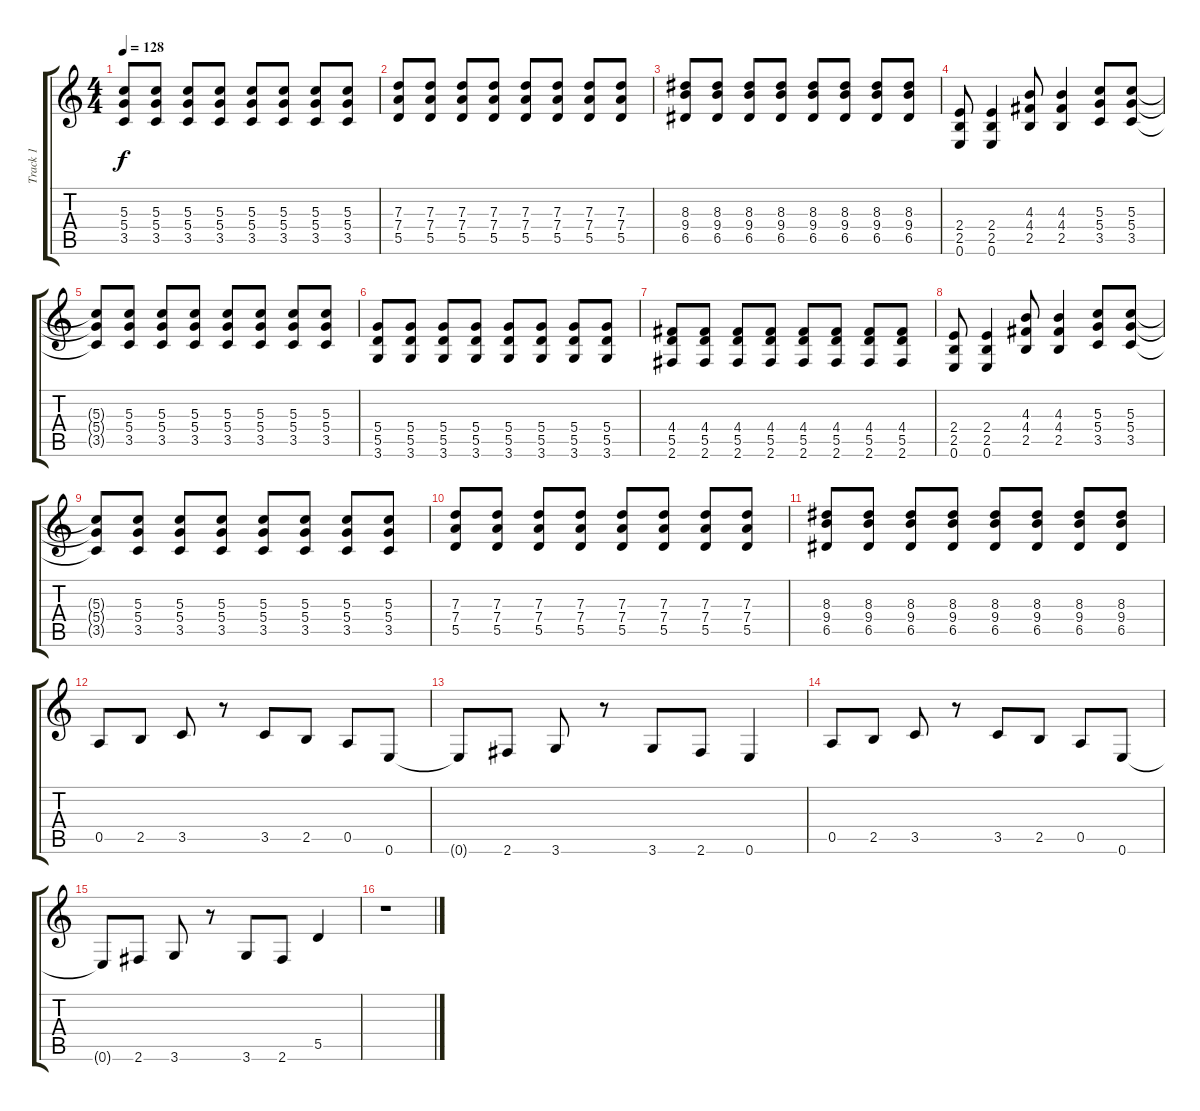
\track ("Track 1" "Track 1") {instrument distortionguitar}
\staff {score tabs}
\tuning (E4 B3 G3 D3 A2 E2) {hide}
\ts (4 4)
\tempo 128
\clef g2
\ks c
(5.3{t} 5.4{t} 3.5{t}).8{dy f} (5.3 5.4 3.5).8 (5.3 5.4 3.5).8 (5.3 5.4 3.5).8 (5.3 5.4 3.5).8 (5.3 5.4 3.5).8 (5.3 5.4 3.5).8 (5.3 5.4 3.5).8 |
(7.3 7.4 5.5).8 (7.3 7.4 5.5).8 (7.3 7.4 5.5).8 (7.3 7.4 5.5).8 (7.3 7.4 5.5).8 (7.3 7.4 5.5).8 (7.3 7.4 5.5).8 (7.3 7.4 5.5).8 |
(8.3 9.4 6.5).8 (8.3 9.4 6.5).8 (8.3 9.4 6.5).8 (8.3 9.4 6.5).8 (8.3 9.4 6.5).8 (8.3 9.4 6.5).8 (8.3 9.4 6.5).8 (8.3 9.4 6.5).8 |
(2.4 2.5 0.6).8 (2.4 2.5 0.6).4 (4.3 4.4 2.5).8 (4.3 4.4 2.5).4 (5.3 5.4 3.5).8 (5.3 5.4 3.5).8 |
(5.3{t} 5.4{t} 3.5{t}).8 (5.3 5.4 3.5).8 (5.3 5.4 3.5).8 (5.3 5.4 3.5).8 (5.3 5.4 3.5).8 (5.3 5.4 3.5).8 (5.3 5.4 3.5).8 (5.3 5.4 3.5).8 |
(5.4 5.5 3.6).8 (5.4 5.5 3.6).8 (5.4 5.5 3.6).8 (5.4 5.5 3.6).8 (5.4 5.5 3.6).8 (5.4 5.5 3.6).8 (5.4 5.5 3.6).8 (5.4 5.5 3.6).8 |
(4.4 5.5 2.6).8 (4.4 5.5 2.6).8 (4.4 5.5 2.6).8 (4.4 5.5 2.6).8 (4.4 5.5 2.6).8 (4.4 5.5 2.6).8 (4.4 5.5 2.6).8 (4.4 5.5 2.6).8 |
(2.4 2.5 0.6).8 (2.4 2.5 0.6).4 (4.3 4.4 2.5).8 (4.3 4.4 2.5).4 (5.3 5.4 3.5).8 (5.3 5.4 3.5).8 |
(5.3{t} 5.4{t} 3.5{t}).8 (5.3 5.4 3.5).8 (5.3 5.4 3.5).8 (5.3 5.4 3.5).8 (5.3 5.4 3.5).8 (5.3 5.4 3.5).8 (5.3 5.4 3.5).8 (5.3 5.4 3.5).8 |
(7.3 7.4 5.5).8 (7.3 7.4 5.5).8 (7.3 7.4 5.5).8 (7.3 7.4 5.5).8 (7.3 7.4 5.5).8 (7.3 7.4 5.5).8 (7.3 7.4 5.5).8 (7.3 7.4 5.5).8 |
(8.3 9.4 6.5).8 (8.3 9.4 6.5).8 (8.3 9.4 6.5).8 (8.3 9.4 6.5).8 (8.3 9.4 6.5).8 (8.3 9.4 6.5).8 (8.3 9.4 6.5).8 (8.3 9.4 6.5).8 |
0.5.8 2.5.8 3.5.8 r.8 3.5.8 2.5.8 0.5.8 0.6.8 |
0.6{t}.8 2.6.8 3.6.8 r.8 3.6.8 2.6.8 0.6.4 |
0.5.8 2.5.8 3.5.8 r.8 3.5.8 2.5.8 0.5.8 0.6.8 |
0.6{t}.8 2.6.8 3.6.8 r.8 3.6.8 2.6.8 5.5.4 |
r.1
